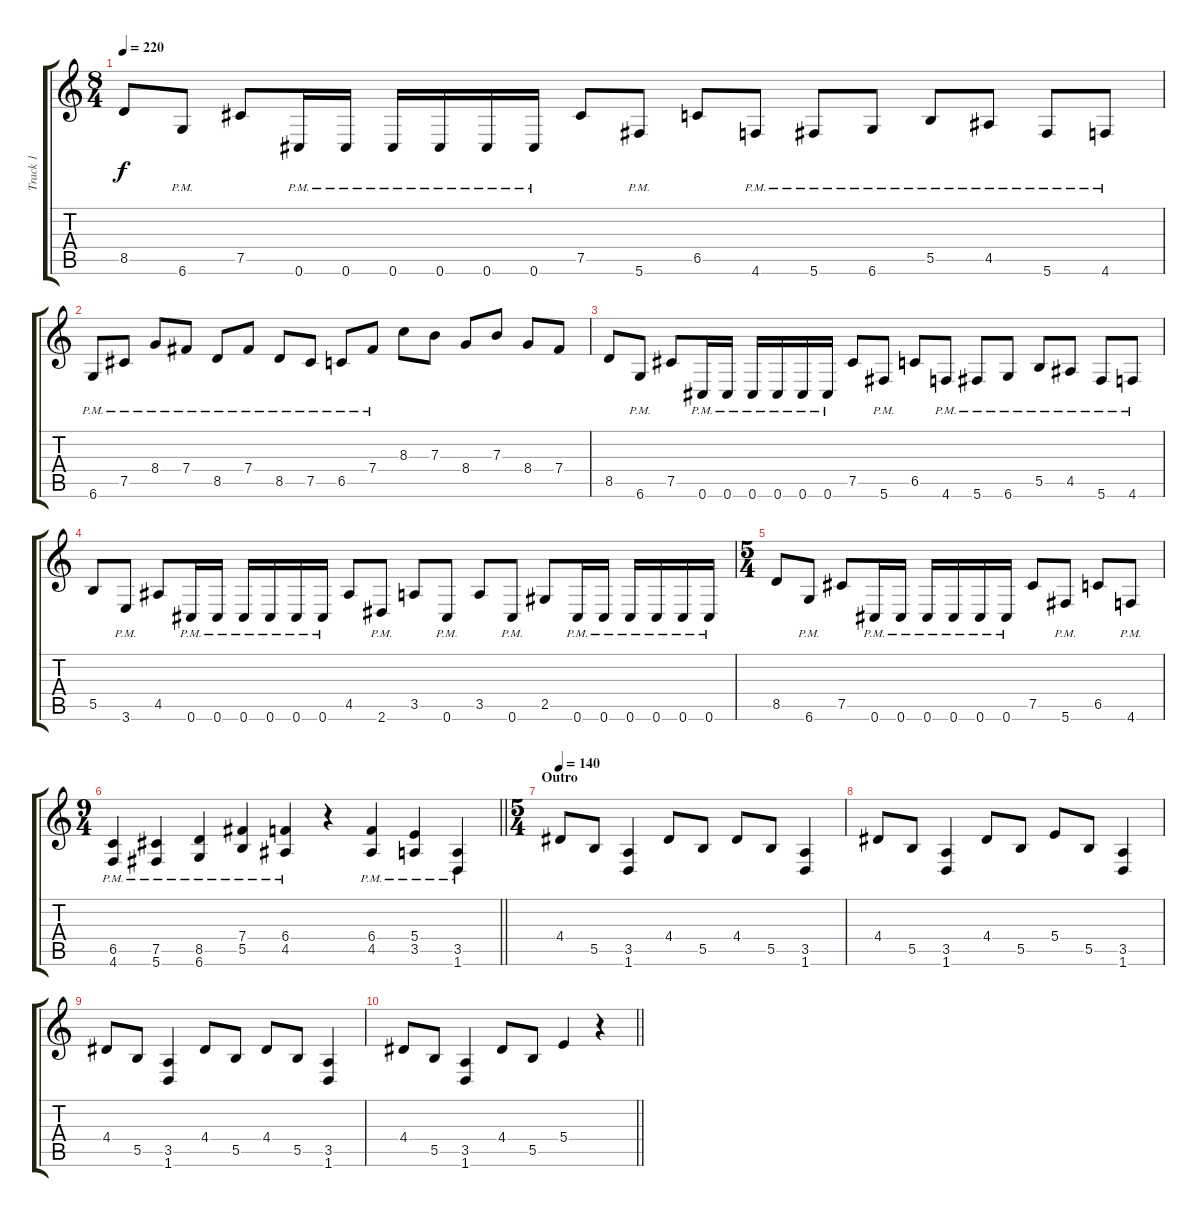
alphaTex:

\track ("Track 1" "Track 1") {instrument distortionguitar}
\staff {score tabs}
\tuning (Db4 Ab3 E3 B2 Gb2 Db2) {hide}
\ts (8 4)
\tempo 220
\clef g2
\ks c
8.5.8{dy f} 6.6{pm}.8 7.5.8 0.6{pm}.16 0.6{pm}.16 0.6{pm}.16 0.6{pm}.16 0.6{pm}.16 0.6{pm}.16 7.5.8 5.6{pm}.8 6.5.8 4.6{pm}.8 5.6{pm}.8 6.6{pm}.8 5.5{pm}.8 4.5{pm}.8 5.6{pm}.8 4.6{pm}.8 |
6.6{pm}.8 7.5{pm}.8 8.4{pm}.8 7.4{pm}.8 8.5{pm}.8 7.4{pm}.8 8.5{pm}.8 7.5{pm}.8 6.5{pm}.8 7.4{pm}.8 8.3.8 7.3.8 8.4.8 7.3.8 8.4.8 7.4.8 |
8.5.8 6.6{pm}.8 7.5.8 0.6{pm}.16 0.6{pm}.16 0.6{pm}.16 0.6{pm}.16 0.6{pm}.16 0.6{pm}.16 7.5.8 5.6{pm}.8 6.5.8 4.6{pm}.8 5.6{pm}.8 6.6{pm}.8 5.5{pm}.8 4.5{pm}.8 5.6{pm}.8 4.6{pm}.8 |
5.5.8 3.6{pm}.8 4.5.8 0.6{pm}.16 0.6{pm}.16 0.6{pm}.16 0.6{pm}.16 0.6{pm}.16 0.6{pm}.16 4.5.8 2.6{pm}.8 3.5.8 0.6{pm}.8 3.5.8 0.6{pm}.8 2.5.8 0.6{pm}.16 0.6{pm}.16 0.6{pm}.16 0.6{pm}.16 0.6{pm}.16 0.6{pm}.16 |
\ts (5 4)
8.5.8 6.6{pm}.8 7.5.8 0.6{pm}.16 0.6{pm}.16 0.6{pm}.16 0.6{pm}.16 0.6{pm}.16 0.6{pm}.16 7.5.8 5.6{pm}.8 6.5.8 4.6{pm}.8 |
\ts (9 4)
\barLineRight lightlight
(6.5{pm} 4.6{pm}).4 (7.5{pm} 5.6{pm}).4 (8.5{pm} 6.6{pm}).4 (7.4{pm} 5.5{pm}).4 (6.4{pm} 4.5{pm}).4 r.4 (6.4{pm} 4.5{pm}).4 (5.4{pm} 3.5{pm}).4 (3.5{pm} 1.6{pm}).4 |
\ts (5 4)
\section ("" "Outro")
\tempo 140
4.4.8 5.5.8 (3.5 1.6).4 4.4.8 5.5.8 4.4.8 5.5.8 (3.5 1.6).4 |
4.4.8 5.5.8 (3.5 1.6).4 4.4.8 5.5.8 5.4.8 5.5.8 (3.5 1.6).4 |
4.4.8 5.5.8 (3.5 1.6).4 4.4.8 5.5.8 4.4.8 5.5.8 (3.5 1.6).4 |
\barLineRight lightlight
4.4.8 5.5.8 (3.5 1.6).4 4.4.8 5.5.8 5.4.4 r.4
